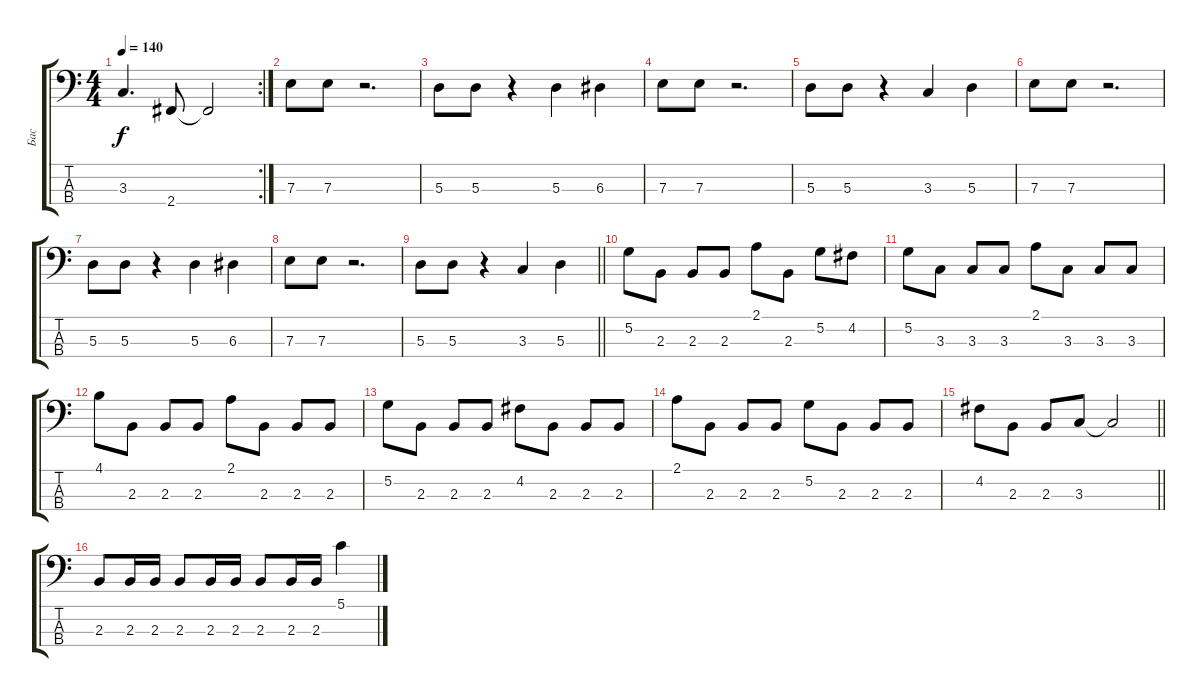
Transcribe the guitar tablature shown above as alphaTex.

\track ("Бас" "Бас") {instrument electricbassfinger}
\staff {score tabs}
\tuning (G2 D2 A1 E1) {hide}
\rc 2
\ts (4 4)
\tempo 140
\clef f4
\ks c
3.3.4{d dy f} 2.4.8 2.4{t}.2 |
7.3.8 7.3.8 r.2{d} |
5.3.8 5.3.8 r.4 5.3.4 6.3.4 |
7.3.8 7.3.8 r.2{d} |
5.3.8 5.3.8 r.4 3.3.4 5.3.4 |
7.3.8 7.3.8 r.2{d} |
5.3.8 5.3.8 r.4 5.3.4 6.3.4 |
7.3.8 7.3.8 r.2{d} |
\barLineRight lightlight
5.3.8 5.3.8 r.4 3.3.4 5.3.4 |
5.2.8 2.3.8 2.3.8 2.3.8 2.1.8 2.3.8 5.2.8 4.2.8 |
5.2.8 3.3.8 3.3.8 3.3.8 2.1.8 3.3.8 3.3.8 3.3.8 |
4.1.8 2.3.8 2.3.8 2.3.8 2.1.8 2.3.8 2.3.8 2.3.8 |
5.2.8 2.3.8 2.3.8 2.3.8 4.2.8 2.3.8 2.3.8 2.3.8 |
2.1.8 2.3.8 2.3.8 2.3.8 5.2.8 2.3.8 2.3.8 2.3.8 |
\barLineRight lightlight
4.2.8 2.3.8 2.3.8 3.3.8 3.3{t}.2 |
2.3.8 2.3.16 2.3.16 2.3.8 2.3.16 2.3.16 2.3.8 2.3.16 2.3.16 5.1.4
